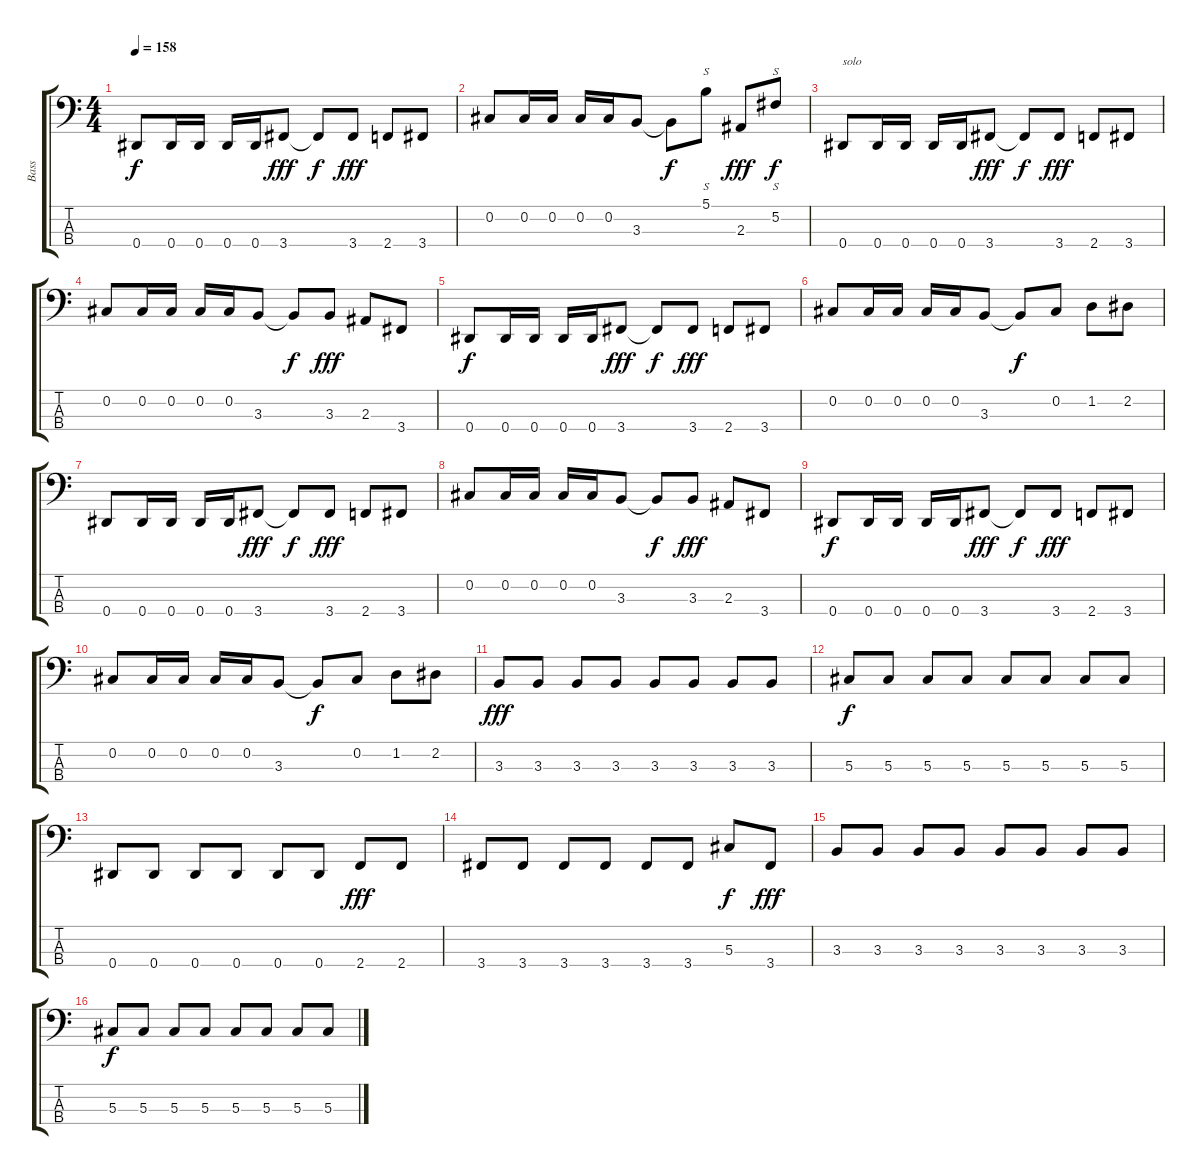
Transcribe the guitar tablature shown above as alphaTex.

\track ("Bass" "Bass") {instrument electricbassfinger}
\staff {score tabs}
\tuning (Gb2 Db2 Ab1 Eb1) {hide}
\ts (4 4)
\tempo 158
\clef f4
\ks c
0.4.8{dy f} 0.4.16 0.4.16 0.4.16 0.4.16 3.4.8{dy fff} 3.4{t}.8{dy f} 3.4.8{dy fff} 2.4.8 3.4.8 |
0.2.8 0.2.16 0.2.16 0.2.16 0.2.16 3.3.8 3.3{t}.8{dy f} 5.1.8{s} 2.3.8{dy fff} 5.2.8{s dy f} |
0.4.8{txt "solo"} 0.4.16 0.4.16 0.4.16 0.4.16 3.4.8{dy fff} 3.4{t}.8{dy f} 3.4.8{dy fff} 2.4.8 3.4.8 |
0.2.8 0.2.16 0.2.16 0.2.16 0.2.16 3.3.8 3.3{t}.8{dy f} 3.3.8{dy fff} 2.3.8 3.4.8 |
0.4.8{dy f} 0.4.16 0.4.16 0.4.16 0.4.16 3.4.8{dy fff} 3.4{t}.8{dy f} 3.4.8{dy fff} 2.4.8 3.4.8 |
0.2.8 0.2.16 0.2.16 0.2.16 0.2.16 3.3.8 3.3{t}.8{dy f} 0.2.8 1.2.8 2.2.8 |
0.4.8 0.4.16 0.4.16 0.4.16 0.4.16 3.4.8{dy fff} 3.4{t}.8{dy f} 3.4.8{dy fff} 2.4.8 3.4.8 |
0.2.8 0.2.16 0.2.16 0.2.16 0.2.16 3.3.8 3.3{t}.8{dy f} 3.3.8{dy fff} 2.3.8 3.4.8 |
0.4.8{dy f} 0.4.16 0.4.16 0.4.16 0.4.16 3.4.8{dy fff} 3.4{t}.8{dy f} 3.4.8{dy fff} 2.4.8 3.4.8 |
0.2.8 0.2.16 0.2.16 0.2.16 0.2.16 3.3.8 3.3{t}.8{dy f} 0.2.8 1.2.8 2.2.8 |
3.3.8{dy fff} 3.3.8 3.3.8 3.3.8 3.3.8 3.3.8 3.3.8 3.3.8 |
5.3.8{dy f} 5.3.8 5.3.8 5.3.8 5.3.8 5.3.8 5.3.8 5.3.8 |
0.4.8 0.4.8 0.4.8 0.4.8 0.4.8 0.4.8 2.4.8{dy fff} 2.4.8 |
3.4.8 3.4.8 3.4.8 3.4.8 3.4.8 3.4.8 5.3.8{dy f} 3.4.8{dy fff} |
3.3.8 3.3.8 3.3.8 3.3.8 3.3.8 3.3.8 3.3.8 3.3.8 |
5.3.8{dy f} 5.3.8 5.3.8 5.3.8 5.3.8 5.3.8 5.3.8 5.3.8
